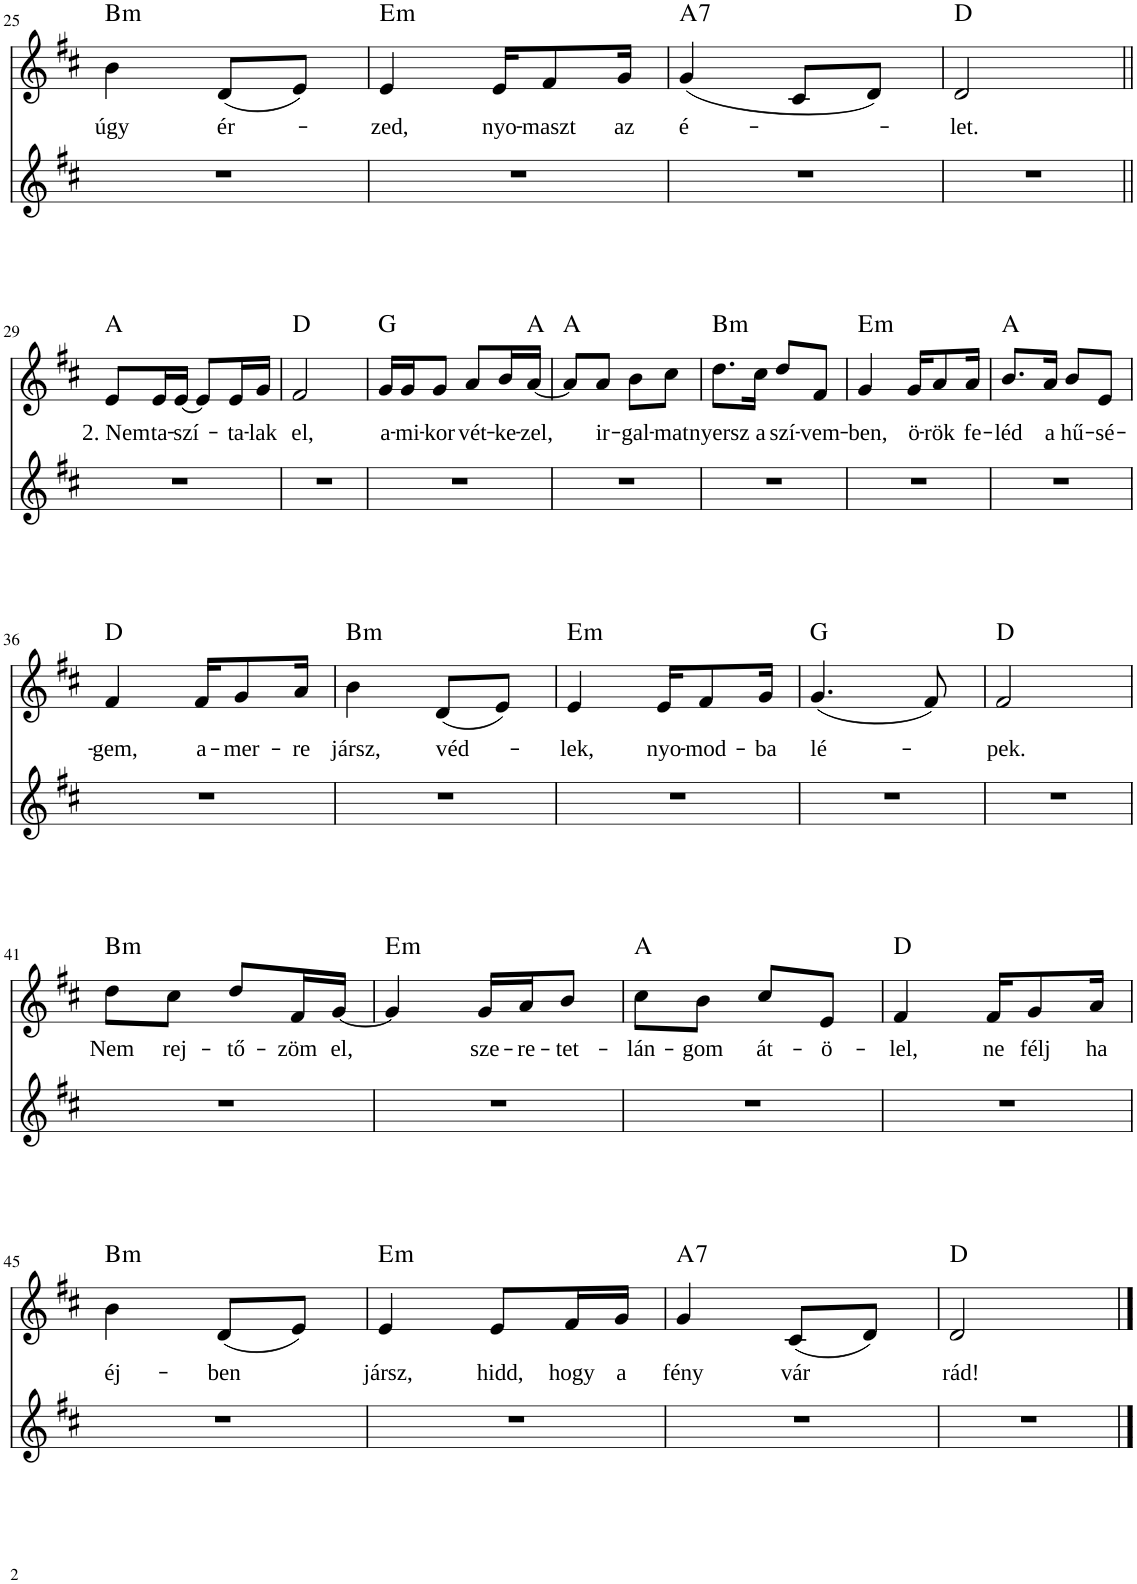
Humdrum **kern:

**kern	**kern	**text	**harte
*part2	*part1	*part1	*part1
*staff2	*staff1	*staff1	*
*I"Voice	*I"Voice	*	*
!!LO:PB:g=z
*clefG2	*clefG2	*	*
*k[f#c#]	*k[f#c#]	*	*
*M2/4	*M2/4	*	*
=25	=25	=25	=25
!	!	!LO:LY:b	!LO:H:kt=m
2r	4b\	úgy	B:min
!	!	!LO:LY:b	!
.	(8d/L	ér-	.
.	8e/J)	.	.
=26	=26	=26	=26
!	!	!LO:LY:b	!LO:H:kt=m
2r	4e/	-zed,	E:min
!	!	!LO:LY:b	!
.	16e/KL	nyo-	.
!	!	!LO:LY:b	!
.	8f#/	-maszt	.
!	!	!LO:LY:b	!
.	16g/Jk	az	.
=27	=27	=27	=27
!	!	!LO:LY:b	!LO:H:kt=7
2r	(4g/	é-	A:7
.	8c#/L	.	.
.	8d/J)	.	.
=28	=28	=28	=28
!	!	!LO:LY:b	!LO:H:kt=N.C.
2r	2d/	-let.	N
!!LO:LB:g=z
=29||	=29||	=29||	=29||
!	!	!LO:LY:b	!LO:H:kt=N.C.
2r	8e/L	2. Nem	N
!	!	!LO:LY:b	!
.	16e/L	ta-	.
!	!	!LO:LY:b	!
.	[16e/JJ	-szí-	.
.	8e/L]	.	.
!	!	!LO:LY:b	!
.	16e/L	-ta-	.
!	!	!LO:LY:b	!
.	16g/JJ	-lak	.
=30	=30	=30	=30
!	!	!LO:LY:b	!LO:H:kt=N.C.
2r	2f#/	el,	N
=31	=31	=31	=31
!	!	!LO:LY:b	!LO:H:kt=N.C.
2r	16g/LL	a-	N
!	!	!LO:LY:b	!
.	16g/J	-mi-	.
!	!	!LO:LY:b	!
.	8g/J	-kor	.
!	!	!LO:LY:b	!
.	8a/L	vét-	.
!	!	!LO:LY:b	!
.	16b/L	-ke-	.
!	!	!LO:LY:b	!LO:H:kt=N.C.
.	[16a/JJ	-zel,	N
=32	=32	=32	=32
!	!	!	!LO:H:kt=N.C.
2r	8a/L]	.	N
!	!	!LO:LY:b	!
.	8a/J	ir-	.
!	!	!LO:LY:b	!
.	8b\L	-gal-	.
!	!	!LO:LY:b	!
.	8cc#\J	-mat	.
=33	=33	=33	=33
!	!	!LO:LY:b	!LO:H:kt=m
2r	8.dd\L	nyersz	B:min
!	!	!LO:LY:b	!
.	16cc#\Jk	a	.
!	!	!LO:LY:b	!
.	8dd/L	szí-	.
!	!	!LO:LY:b	!
.	8f#/J	-vem-	.
=34	=34	=34	=34
!	!	!LO:LY:b	!LO:H:kt=m
2r	4g/	-ben,	E:min
!	!	!LO:LY:b	!
.	16g/KL	ö-	.
!	!	!LO:LY:b	!
.	8a/	-rök	.
!	!	!LO:LY:b	!
.	16a/Jk	fe-	.
=35	=35	=35	=35
!	!	!LO:LY:b	!LO:H:kt=N.C.
2r	8.b/L	-léd	N
!	!	!LO:LY:b	!
.	16a/Jk	a	.
!	!	!LO:LY:b	!
.	8b/L	hű-	.
!	!	!LO:LY:b	!
.	8e/J	-sé-	.
!!LO:LB:g=z
=36	=36	=36	=36
!	!	!LO:LY:b	!LO:H:kt=N.C.
2r	4f#/	-gem,	N
!	!	!LO:LY:b	!
.	16f#/KL	a-	.
!	!	!LO:LY:b	!
.	8g/	-mer-	.
!	!	!LO:LY:b	!
.	16a/Jk	-re	.
=37	=37	=37	=37
!	!	!LO:LY:b	!LO:H:kt=m
2r	4b\	jársz,	B:min
!	!	!LO:LY:b	!
.	(8d/L	véd-	.
.	8e/J)	.	.
=38	=38	=38	=38
!	!	!LO:LY:b	!LO:H:kt=m
2r	4e/	-lek,	E:min
!	!	!LO:LY:b	!
.	16e/KL	nyo-	.
!	!	!LO:LY:b	!
.	8f#/	-mod-	.
!	!	!LO:LY:b	!
.	16g/Jk	-ba	.
=39	=39	=39	=39
!	!	!LO:LY:b	!LO:H:kt=N.C.
2r	(4.g/	lé-	N
.	8f#/)	.	.
=40	=40	=40	=40
!	!	!LO:LY:b	!LO:H:kt=N.C.
2r	2f#/	-pek.	N
!!LO:LB:g=z
=41	=41	=41	=41
!	!	!LO:LY:b	!LO:H:kt=m
2r	8dd\L	Nem	B:min
!	!	!LO:LY:b	!
.	8cc#\J	rej-	.
!	!	!LO:LY:b	!
.	8dd/L	-tő-	.
!	!	!LO:LY:b	!
.	16f#/L	-zöm	.
!	!	!LO:LY:b	!
.	[16g/JJ	el,	.
=42	=42	=42	=42
!	!	!	!LO:H:kt=m
2r	4g/]	.	E:min
!	!	!LO:LY:b	!
.	16g/LL	sze-	.
!	!	!LO:LY:b	!
.	16a/J	-re-	.
!	!	!LO:LY:b	!
.	8b/J	-tet-	.
=43	=43	=43	=43
!	!	!LO:LY:b	!LO:H:kt=N.C.
2r	8cc#\L	-lán-	N
!	!	!LO:LY:b	!
.	8b\J	-gom	.
!	!	!LO:LY:b	!
.	8cc#/L	át-	.
!	!	!LO:LY:b	!
.	8e/J	-ö-	.
=44	=44	=44	=44
!	!	!LO:LY:b	!LO:H:kt=N.C.
2r	4f#/	-lel,	N
!	!	!LO:LY:b	!
.	16f#/KL	ne	.
!	!	!LO:LY:b	!
.	8g/	félj	.
!	!	!LO:LY:b	!
.	16a/Jk	ha	.
!!LO:LB:g=z
=45	=45	=45	=45
!	!	!LO:LY:b	!LO:H:kt=m
2r	4b\	éj-	B:min
!	!	!LO:LY:b	!
.	(8d/L	-ben	.
.	8e/J)	.	.
=46	=46	=46	=46
!	!	!LO:LY:b	!LO:H:kt=m
2r	4e/	jársz,	E:min
!	!	!LO:LY:b	!
.	8e/L	hidd,	.
!	!	!LO:LY:b	!
.	16f#/L	hogy	.
!	!	!LO:LY:b	!
.	16g/JJ	a	.
=47	=47	=47	=47
!	!	!LO:LY:b	!LO:H:kt=7
2r	4g/	fény	A:7
!	!	!LO:LY:b	!
.	(8c#/L	vár	.
.	8d/J)	.	.
=48	=48	=48	=48
!	!	!LO:LY:b	!LO:H:kt=N.C.
2r	2d/	rád!	N
==	==	==	==
*-	*-	*-	*-
